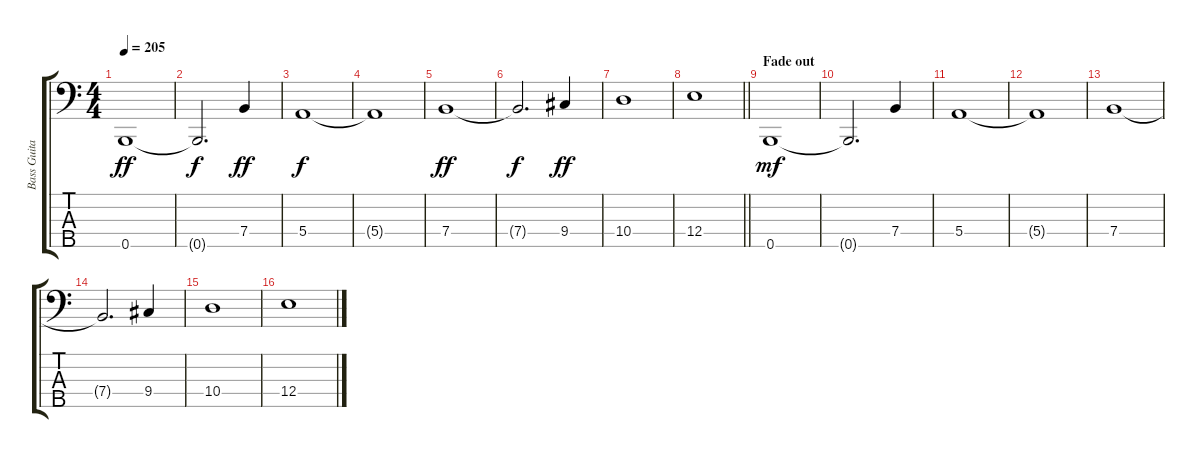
\track ("Bass Guitar" "Bass Guita") {instrument electricbasspick}
\staff {score tabs}
\tuning (G2 D2 A1 E1 B0) {hide}
\ts (4 4)
\tempo 205
\clef f4
\ks c
0.5.1{dy ff} |
0.5{t}.2{d dy f} 7.4.4{dy ff} |
5.4.1{dy f} |
5.4{t}.1 |
7.4.1{dy ff} |
7.4{t}.2{d dy f} 9.4.4{dy ff} |
10.4.1 |
\barLineRight lightlight
12.4.1 |
\section ("" "Fade out")
0.5.1{dy mf} |
0.5{t}.2{d} 7.4.4 |
5.4.1 |
5.4{t}.1 |
7.4.1 |
7.4{t}.2{d} 9.4.4 |
10.4.1 |
12.4.1
